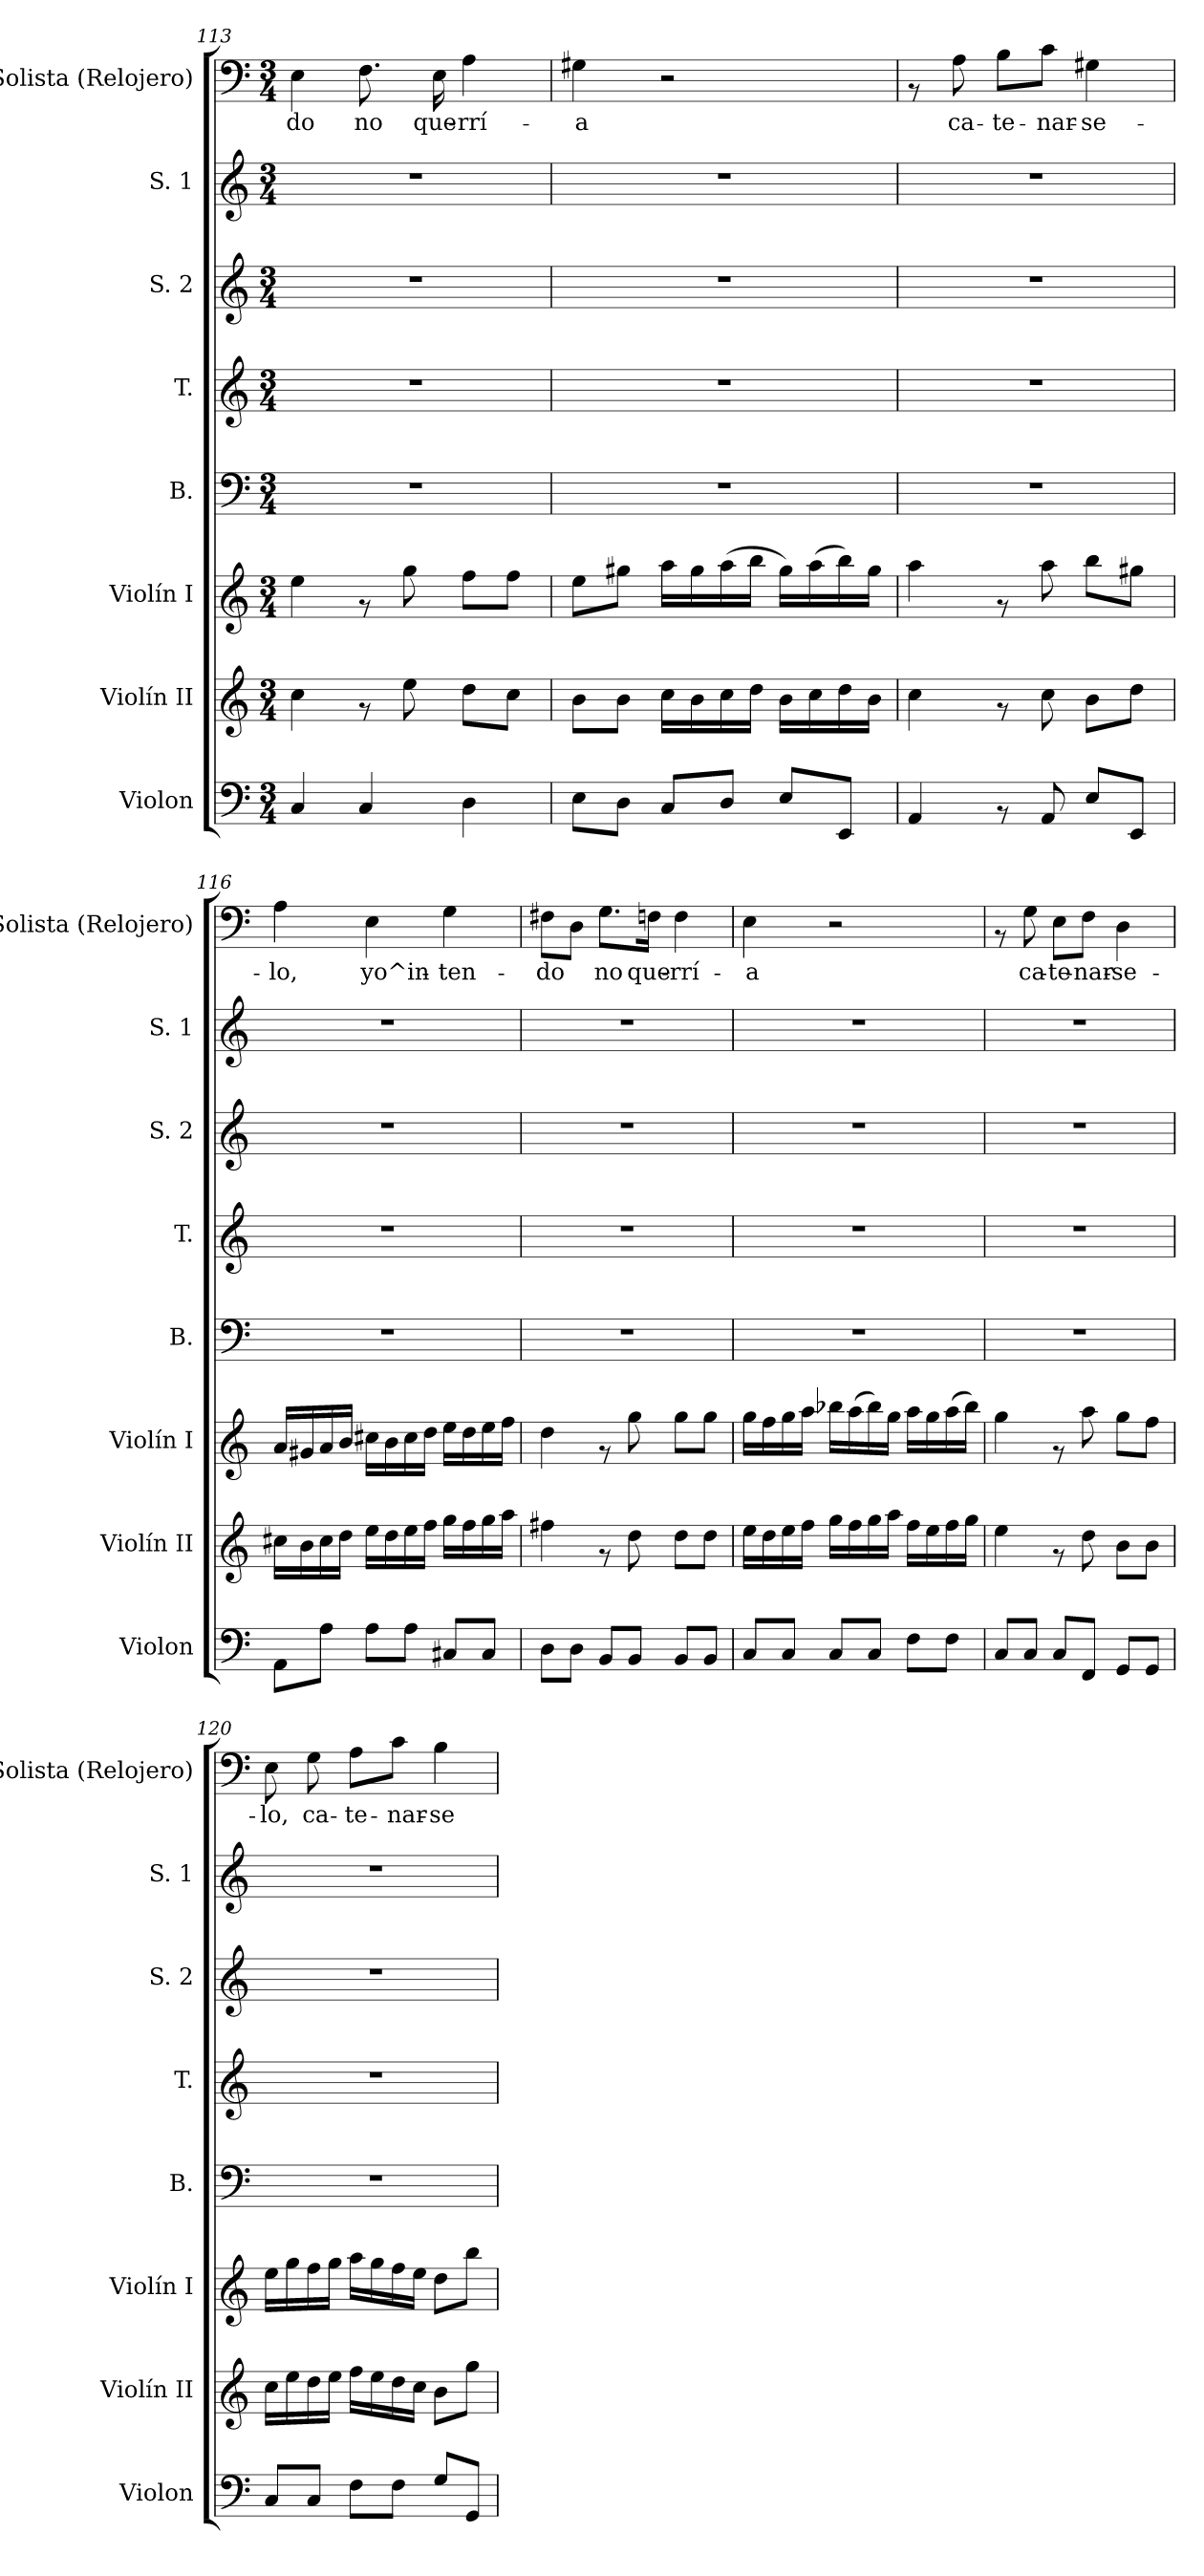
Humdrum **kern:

**kern	**kern	**kern	**kern	**kern	**kern	**kern	**kern	**text
*part8	*part7	*part6	*part5	*part4	*part3	*part2	*part1	*part1
*staff8	*staff7	*staff6	*staff5	*staff4	*staff3	*staff2	*staff1	*staff1
*I"Violon	*I"Violín II	*I"Violín I	*I"B.	*I"T.	*I"S. 2	*I"S. 1	*I"Solista (Relojero)	*
*I'Violon	*I'Violín II	*I'Violín I	*I'B.	*I'T.	*I'S. 2	*I'S. 1	*I'Solista (Relojero)	*
*clefF4	*clefG2	*clefG2	*clefF4	*clefG2	*clefG2	*clefG2	*clefF4	*
*k[]	*k[]	*k[]	*k[]	*k[]	*k[]	*k[]	*k[]	*
*C:	*C:	*C:	*C:	*C:	*C:	*C:	*C:	*
*M3/4	*M3/4	*M3/4	*M3/4	*M3/4	*M3/4	*M3/4	*M3/4	*
=113	=113	=113	=113	=113	=113	=113	=113	=113
!	!	!	!	!	!	!	!	!LO:LY:b
4C/	4cc\	4ee\	2.r	2.r	2.r	2.r	4E\	-do
!	!	!	!	!	!	!	!	!LO:LY:b
4C/	8rf	8rf	.	.	.	.	8.F\	no
.	8ee\	8gg\	.	.	.	.	.	.
!	!	!	!	!	!	!	!	!LO:LY:b
.	.	.	.	.	.	.	16E\	que-
!	!	!	!	!	!	!	!	!LO:LY:b
4D\	8dd\L	8ff\L	.	.	.	.	4A\	-rrí-
.	8cc\J	8ff\J	.	.	.	.	.	.
=114	=114	=114	=114	=114	=114	=114	=114	=114
!	!	!	!	!	!	!	!	!LO:LY:b
8E\L	8b\L	8ee\L	2.r	2.r	2.r	2.r	4G#X\	-a
8D\J	8b\J	8gg#X\J	.	.	.	.	.	.
8C/L	16cc\LL	16aa\LL	.	.	.	.	2r	.
.	16b\	16gg#\	.	.	.	.	.	.
8D/J	16cc\	(>16aa\	.	.	.	.	.	.
.	16dd\JJ	16bb\JJ	.	.	.	.	.	.
8E/L	16b\LL	16gg#\LL)	.	.	.	.	.	.
.	16cc\	(>16aa\	.	.	.	.	.	.
8EE/J	16dd\	16bb\)	.	.	.	.	.	.
.	16b\JJ	16gg#\JJ	.	.	.	.	.	.
!!LO:LB:g=z
=115	=115	=115	=115	=115	=115	=115	=115	=115
4AA/	4cc\	4aa\	2.r	2.r	2.r	2.r	8rAA	.
!	!	!	!	!	!	!	!	!LO:LY:b
.	.	.	.	.	.	.	8A\	ca-
!	!	!	!	!	!	!	!	!LO:LY:b
8rAA	8rf	8rf	.	.	.	.	8B\L	-te-
!	!	!	!	!	!	!	!	!LO:LY:b
8AA/	8cc\	8aa\	.	.	.	.	8c\J	-nar-
!	!	!	!	!	!	!	!	!LO:LY:b
8E/L	8b\L	8bb\L	.	.	.	.	4G#X\	-se-
8EE/J	8dd\J	8gg#X\J	.	.	.	.	.	.
=116	=116	=116	=116	=116	=116	=116	=116	=116
!	!	!	!	!	!	!	!	!LO:LY:b
8AA\L	16cc#X\LL	16a/LL	2.r	2.r	2.r	2.r	4A\	-lo,
.	16b\	16g#X/	.	.	.	.	.	.
8A\J	16cc#\	16a/	.	.	.	.	.	.
.	16dd\JJ	16b/JJ	.	.	.	.	.	.
!	!	!	!	!	!	!	!	!LO:LY:b
8A\L	16ee\LL	16cc#X\LL	.	.	.	.	4E\	yo^in-
.	16dd\	16b\	.	.	.	.	.	.
8A\J	16ee\	16cc#\	.	.	.	.	.	.
.	16ff\JJ	16dd\JJ	.	.	.	.	.	.
!	!	!	!	!	!	!	!	!LO:LY:b
8C#X/L	16gg\LL	16ee\LL	.	.	.	.	4G\	-ten-
.	16ff\	16dd\	.	.	.	.	.	.
8C#/J	16gg\	16ee\	.	.	.	.	.	.
.	16aa\JJ	16ff\JJ	.	.	.	.	.	.
=117	=117	=117	=117	=117	=117	=117	=117	=117
!	!	!	!	!	!	!	!	!LO:LY:b
8D\L	4ff#X\	4dd\	2.r	2.r	2.r	2.r	8F#X\L	-do
8D\J	.	.	.	.	.	.	8D\J	.
!	!	!	!	!	!	!	!	!LO:LY:b
8BB/L	8rf	8rf	.	.	.	.	8.G\L	no
8BB/J	8dd\	8gg\	.	.	.	.	.	.
!	!	!	!	!	!	!	!	!LO:LY:b
.	.	.	.	.	.	.	16Fn\Jk	que-
!	!	!	!	!	!	!	!	!LO:LY:b
8BB/L	8dd\L	8gg\L	.	.	.	.	4F\	-rrí-
8BB/J	8dd\J	8gg\J	.	.	.	.	.	.
!!LO:LB:g=z
=118	=118	=118	=118	=118	=118	=118	=118	=118
!	!	!	!	!	!	!	!	!LO:LY:b
8C/L	16ee\LL	16gg\LL	2.r	2.r	2.r	2.r	4E\	-a
.	16dd\	16ff\	.	.	.	.	.	.
8C/J	16ee\	16gg\	.	.	.	.	.	.
.	16ff\JJ	16aa\JJ	.	.	.	.	.	.
8C/L	16gg\LL	16bb-X\LL	.	.	.	.	2r	.
.	16ff\	(>16aa\	.	.	.	.	.	.
8C/J	16gg\	16bb-\)	.	.	.	.	.	.
.	16aa\JJ	16gg\JJ	.	.	.	.	.	.
8F\L	16ff\LL	16aa\LL	.	.	.	.	.	.
.	16ee\	16gg\	.	.	.	.	.	.
8F\J	16ff\	(>16aa\	.	.	.	.	.	.
.	16gg\JJ	16bb-\JJ)	.	.	.	.	.	.
=119	=119	=119	=119	=119	=119	=119	=119	=119
8C/L	4ee\	4gg\	2.r	2.r	2.r	2.r	8rAA	.
!	!	!	!	!	!	!	!	!LO:LY:b
8C/J	.	.	.	.	.	.	8G\	ca-
!	!	!	!	!	!	!	!	!LO:LY:b
8C/L	8rf	8rf	.	.	.	.	8E\L	-te-
!	!	!	!	!	!	!	!	!LO:LY:b
8FF/J	8dd\	8aa\	.	.	.	.	8F\J	-nar-
!	!	!	!	!	!	!	!	!LO:LY:b
8GG/L	8b\L	8gg\L	.	.	.	.	4D\	-se-
8GG/J	8b\J	8ff\J	.	.	.	.	.	.
=120	=120	=120	=120	=120	=120	=120	=120	=120
!	!	!	!	!	!	!	!	!LO:LY:b
8C/L	16cc\LL	16ee\LL	2.r	2.r	2.r	2.r	8E\	-lo,
.	16ee\	16gg\	.	.	.	.	.	.
!	!	!	!	!	!	!	!	!LO:LY:b
8C/J	16dd\	16ff\	.	.	.	.	8G\	ca-
.	16ee\JJ	16gg\JJ	.	.	.	.	.	.
!	!	!	!	!	!	!	!	!LO:LY:b
8F\L	16ff\LL	16aa\LL	.	.	.	.	8A\L	-te-
.	16ee\	16gg\	.	.	.	.	.	.
!	!	!	!	!	!	!	!	!LO:LY:b
8F\J	16dd\	16ff\	.	.	.	.	8c\J	-nar-
.	16cc\JJ	16ee\JJ	.	.	.	.	.	.
!	!	!	!	!	!	!	!	!LO:LY:b
8G/L	8b\L	8dd\L	.	.	.	.	4B\	-se-
8GG/J	8gg\J	8bb\J	.	.	.	.	.	.
=	=	=	=	=	=	=	=	=
*-	*-	*-	*-	*-	*-	*-	*-	*-
